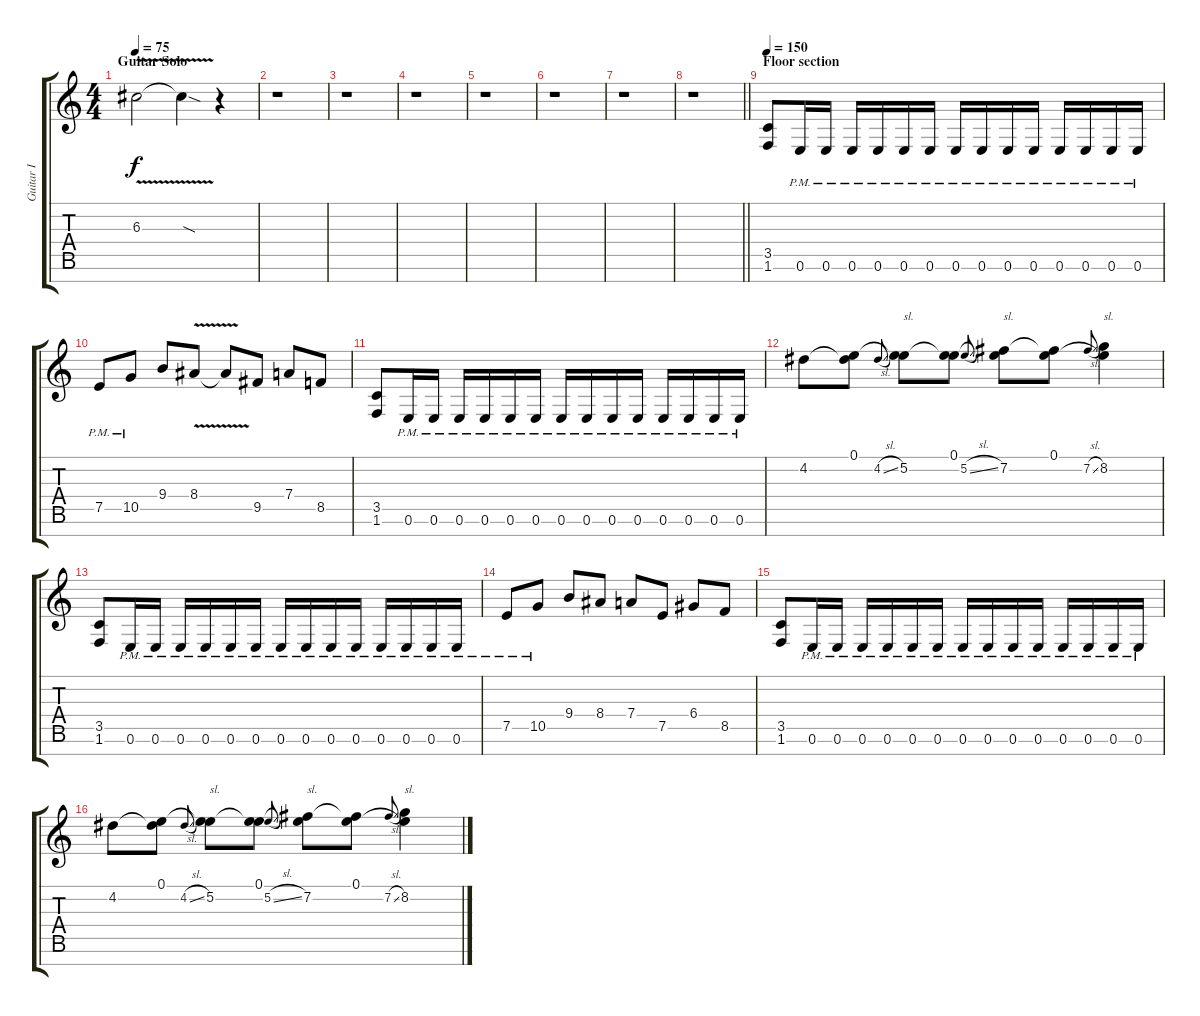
\track ("Guitar I" "Guitar I") {instrument distortionguitar}
\staff {score tabs}
\tuning (E4 B3 G3 D3 A2 E2 B1) {hide}
\ts (4 4)
\section ("" "Guitar Solo")
\tempo 75
\clef g2
\ks c
6.3{v}.2{dy f} 6.3{sod t}.4 r.4 |
r.1 |
r.1 |
r.1 |
r.1 |
r.1 |
r.1 |
\barLineRight lightlight
r.1 |
\section ("" "Floor section")
\tempo 150
(3.5 1.6).8 0.6{pm}.16 0.6{pm}.16 0.6{pm}.16 0.6{pm}.16 0.6{pm}.16 0.6{pm}.16 0.6{pm}.16 0.6{pm}.16 0.6{pm}.16 0.6{pm}.16 0.6{pm}.16 0.6{pm}.16 0.6{pm}.16 0.6{pm}.16 |
7.5{pm}.8 10.5{pm}.8 9.4.8 8.4{v}.8 8.4{t}.8 9.5.8 7.4.8 8.5.8 |
(3.5 1.6).8 0.6{pm}.16 0.6{pm}.16 0.6{pm}.16 0.6{pm}.16 0.6{pm}.16 0.6{pm}.16 0.6{pm}.16 0.6{pm}.16 0.6{pm}.16 0.6{pm}.16 0.6{pm}.16 0.6{pm}.16 0.6{pm}.16 0.6{pm}.16 |
4.2.8 (0.1 4.2{t}).8 4.2{sl}.8{gr onbeat} (0.1{t} 5.2).8{txt "sl."} (0.1 5.2{t}).8 5.2{sl}.8{gr onbeat} (0.1{t} 7.2).8{txt "sl."} (0.1 7.2{t}).8 7.2{sl}.8{gr onbeat} (0.1{t} 8.2).4{txt "sl."} |
(3.5 1.6).8 0.6{pm}.16 0.6{pm}.16 0.6{pm}.16 0.6{pm}.16 0.6{pm}.16 0.6{pm}.16 0.6{pm}.16 0.6{pm}.16 0.6{pm}.16 0.6{pm}.16 0.6{pm}.16 0.6{pm}.16 0.6{pm}.16 0.6{pm}.16 |
7.5{pm}.8 10.5{pm}.8 9.4.8 8.4.8 7.4.8 7.5.8 6.4.8 8.5.8 |
(3.5 1.6).8 0.6{pm}.16 0.6{pm}.16 0.6{pm}.16 0.6{pm}.16 0.6{pm}.16 0.6{pm}.16 0.6{pm}.16 0.6{pm}.16 0.6{pm}.16 0.6{pm}.16 0.6{pm}.16 0.6{pm}.16 0.6{pm}.16 0.6{pm}.16 |
4.2.8 (0.1 4.2{t}).8 4.2{sl}.8{gr onbeat} (0.1{t} 5.2).8{txt "sl."} (0.1 5.2{t}).8 5.2{sl}.8{gr onbeat} (0.1{t} 7.2).8{txt "sl."} (0.1 7.2{t}).8 7.2{sl}.8{gr onbeat} (0.1{t} 8.2).4{txt "sl."}
